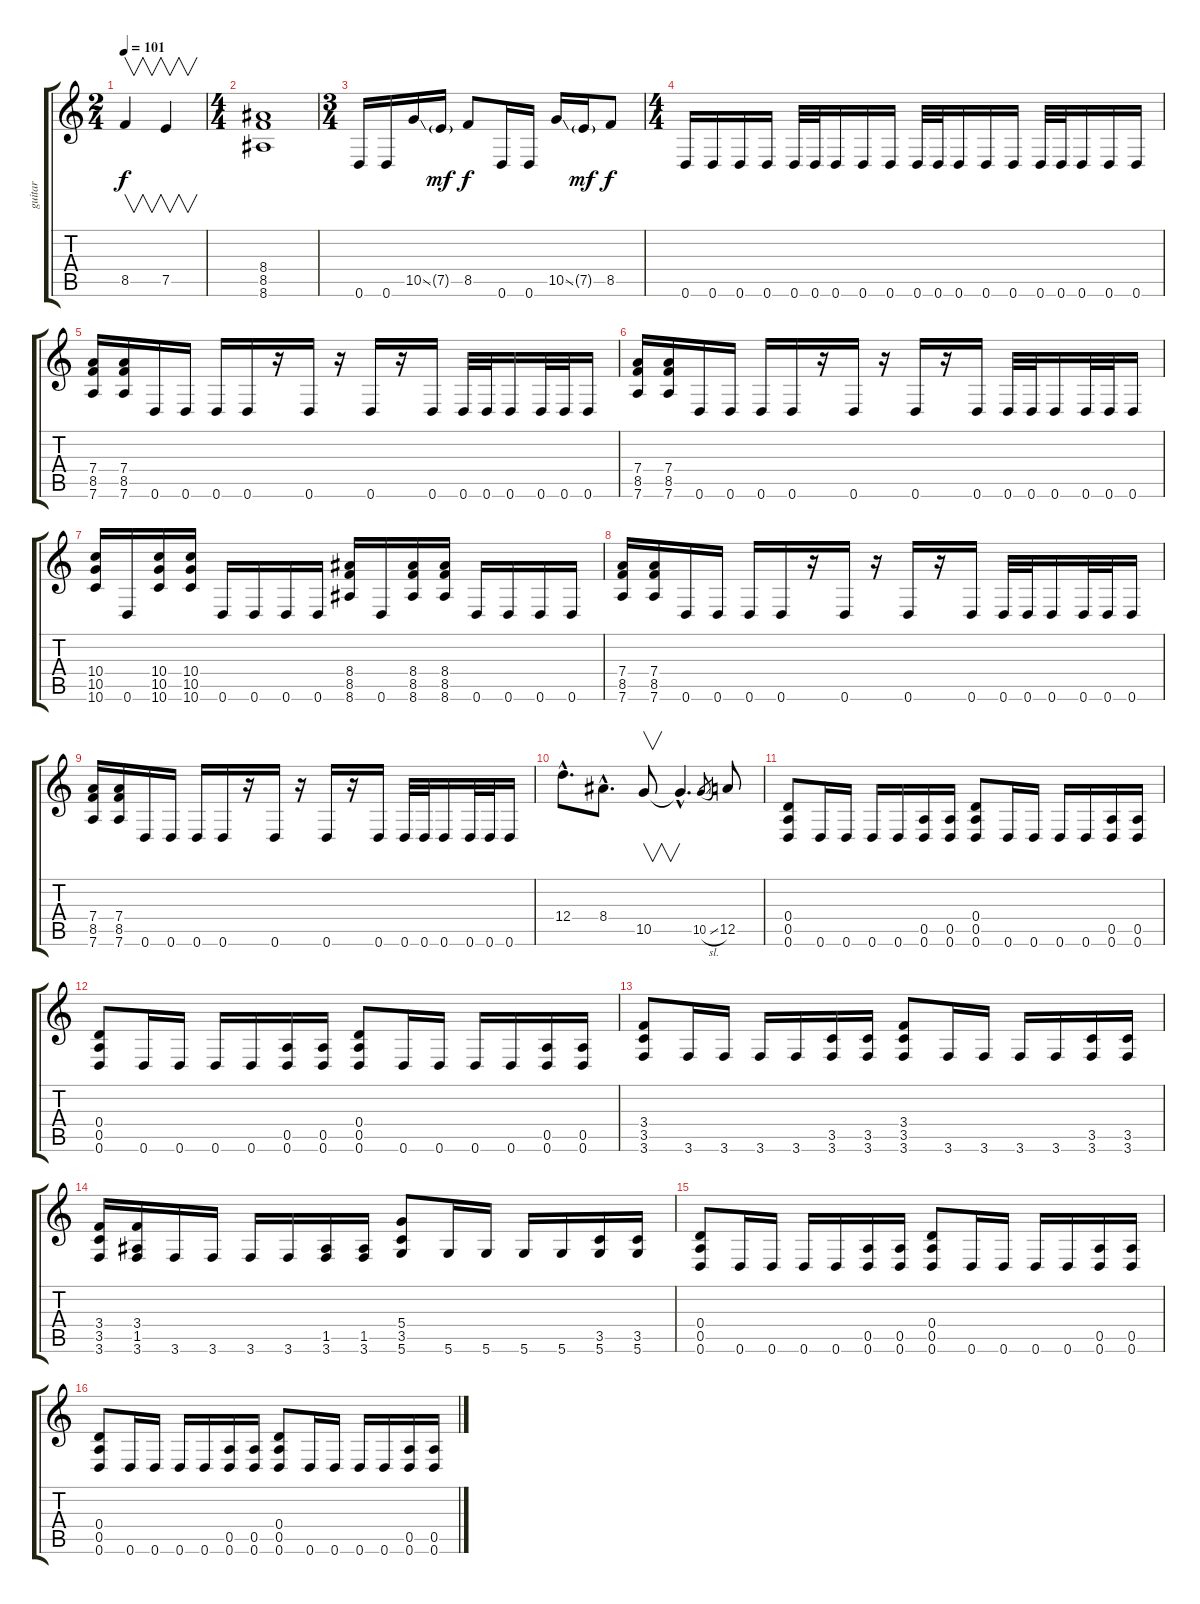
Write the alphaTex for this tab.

\track ("guitar" "guitar") {instrument distortionguitar}
\staff {score tabs}
\tuning (E4 B3 G3 D3 A2 D2) {hide}
\ts (2 4)
\tempo 101
\clef g2
\ks c
8.5.4{v dy f} 7.5.4{v} |
\ts (4 4)
(8.4 8.5 8.6).1 |
\ts (3 4)
0.6.16 0.6.16 10.5{ss}.16 7.5{g}.16{dy mf} 8.5.8{dy f} 0.6.16 0.6.16 10.5{ss}.16 7.5{g}.16{dy mf} 8.5.8{dy f} |
\ts (4 4)
0.6.16 0.6.16 0.6.16 0.6.16 0.6.32 0.6.32 0.6.16 0.6.16 0.6.16 0.6.32 0.6.32 0.6.16 0.6.16 0.6.16 0.6.32 0.6.32 0.6.16 0.6.16 0.6.16 |
(7.4 8.5 7.6).16 (7.4 8.5 7.6).16 0.6.16 0.6.16 0.6.16 0.6.16 r.16 0.6.16 r.16 0.6.16 r.16 0.6.16 0.6.32 0.6.32 0.6.16 0.6.32 0.6.32 0.6.16 |
(7.4 8.5 7.6).16 (7.4 8.5 7.6).16 0.6.16 0.6.16 0.6.16 0.6.16 r.16 0.6.16 r.16 0.6.16 r.16 0.6.16 0.6.32 0.6.32 0.6.16 0.6.32 0.6.32 0.6.16 |
(10.4 10.5 10.6).16 0.6.16 (10.4 10.5 10.6).16 (10.4 10.5 10.6).16 0.6.16 0.6.16 0.6.16 0.6.16 (8.4 8.5 8.6).16 0.6.16 (8.4 8.5 8.6).16 (8.4 8.5 8.6).16 0.6.16 0.6.16 0.6.16 0.6.16 |
(7.4 8.5 7.6).16 (7.4 8.5 7.6).16 0.6.16 0.6.16 0.6.16 0.6.16 r.16 0.6.16 r.16 0.6.16 r.16 0.6.16 0.6.32 0.6.32 0.6.16 0.6.32 0.6.32 0.6.16 |
(7.4 8.5 7.6).16 (7.4 8.5 7.6).16 0.6.16 0.6.16 0.6.16 0.6.16 r.16 0.6.16 r.16 0.6.16 r.16 0.6.16 0.6.32 0.6.32 0.6.16 0.6.32 0.6.32 0.6.16 |
12.4{hac}.8{d} 8.4{hac}.8{d} 10.5.8{v} 10.5{hac t}.4{d} 10.5{sl}.8{gr} 12.5.8 |
(0.4 0.5 0.6).8 0.6.16 0.6.16 0.6.16 0.6.16 (0.5 0.6).16 (0.5 0.6).16 (0.4 0.5 0.6).8 0.6.16 0.6.16 0.6.16 0.6.16 (0.5 0.6).16 (0.5 0.6).16 |
(0.4 0.5 0.6).8 0.6.16 0.6.16 0.6.16 0.6.16 (0.5 0.6).16 (0.5 0.6).16 (0.4 0.5 0.6).8 0.6.16 0.6.16 0.6.16 0.6.16 (0.5 0.6).16 (0.5 0.6).16 |
(3.4 3.5 3.6).8 3.6.16 3.6.16 3.6.16 3.6.16 (3.5 3.6).16 (3.5 3.6).16 (3.4 3.5 3.6).8 3.6.16 3.6.16 3.6.16 3.6.16 (3.5 3.6).16 (3.5 3.6).16 |
(3.4 3.5 3.6).16 (3.4 1.5 3.6).16 3.6.16 3.6.16 3.6.16 3.6.16 (1.5 3.6).16 (1.5 3.6).16 (5.4 3.5 5.6).8 5.6.16 5.6.16 5.6.16 5.6.16 (3.5 5.6).16 (3.5 5.6).16 |
(0.4 0.5 0.6).8 0.6.16 0.6.16 0.6.16 0.6.16 (0.5 0.6).16 (0.5 0.6).16 (0.4 0.5 0.6).8 0.6.16 0.6.16 0.6.16 0.6.16 (0.5 0.6).16 (0.5 0.6).16 |
(0.4 0.5 0.6).8 0.6.16 0.6.16 0.6.16 0.6.16 (0.5 0.6).16 (0.5 0.6).16 (0.4 0.5 0.6).8 0.6.16 0.6.16 0.6.16 0.6.16 (0.5 0.6).16 (0.5 0.6).16
